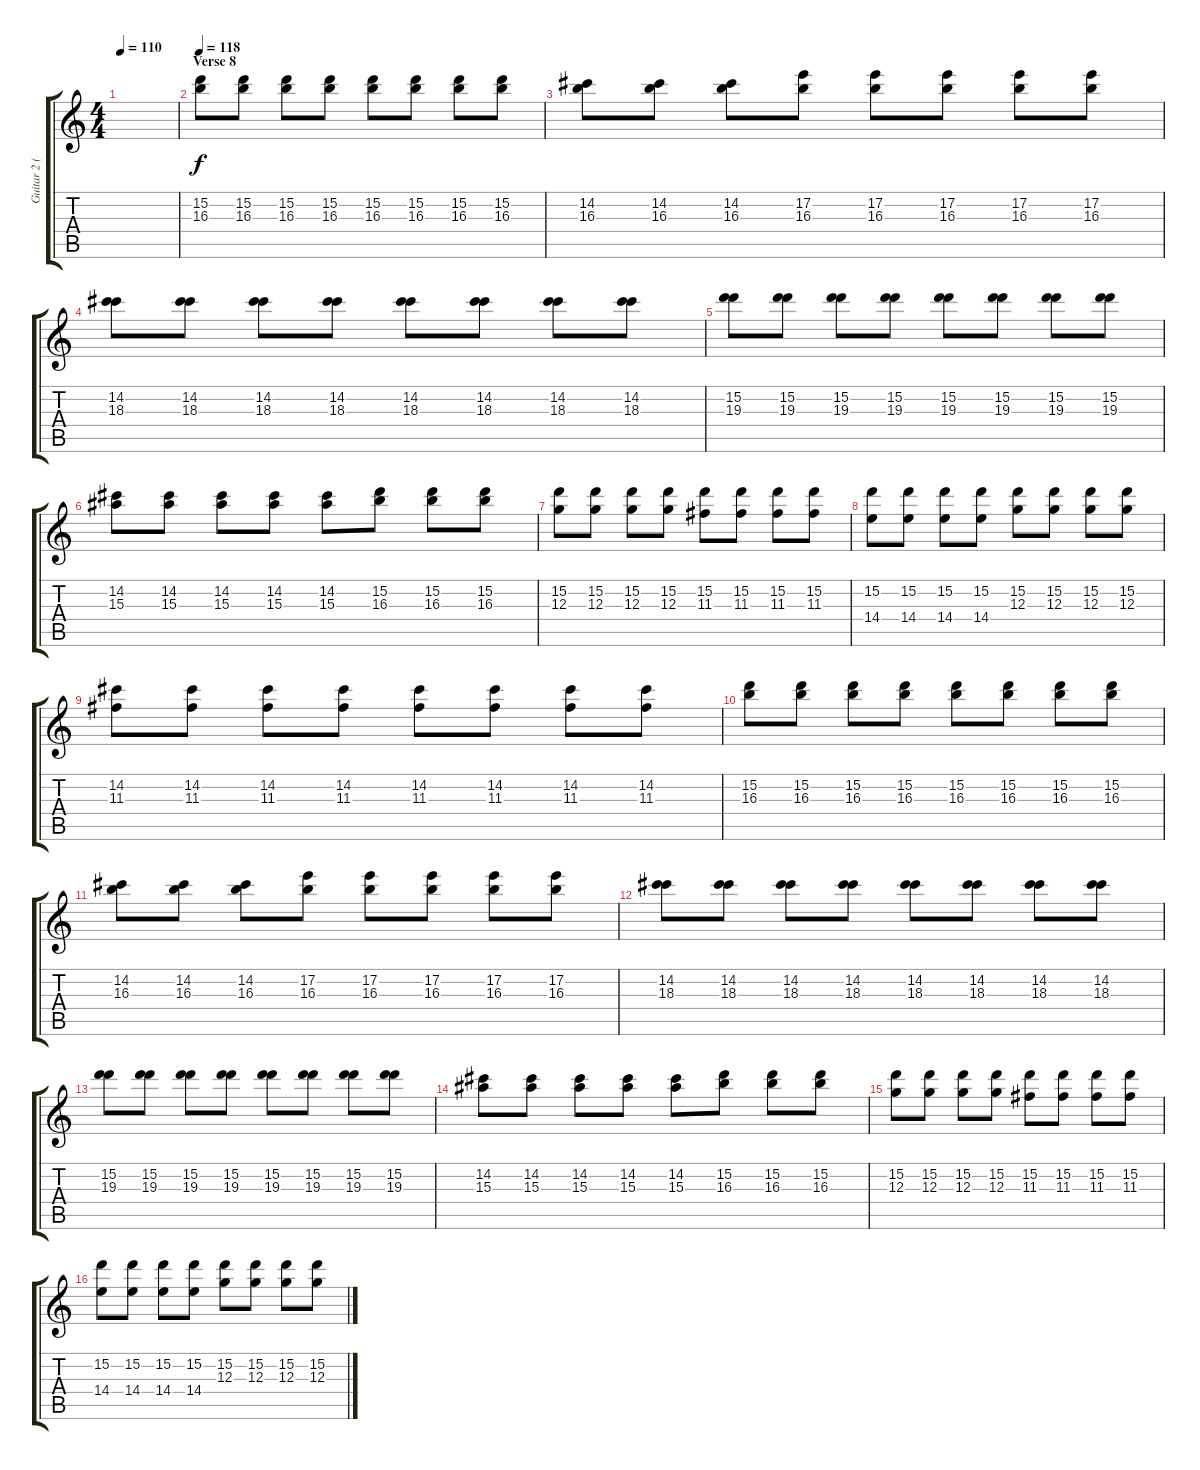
\track ("Guitar 2 (Paul)" "Guitar 2 (") {instrument acousticguitarsteel}
\staff {score tabs}
\tuning (E4 B3 G3 D3 A2 E2) {hide}
\ts (4 4)
\tempo 110
\clef g2
\ks c
|
\section ("" "Verse 8")
\tempo 118
(15.2 16.3).8{volume 13 balance 5} (15.2 16.3).8 (15.2 16.3).8 (15.2 16.3).8 (15.2 16.3).8 (15.2 16.3).8 (15.2 16.3).8 (15.2 16.3).8 |
(14.2 16.3).8 (14.2 16.3).8 (14.2 16.3).8 (17.2 16.3).8 (17.2 16.3).8 (17.2 16.3).8 (17.2 16.3).8 (17.2 16.3).8 |
(14.2 18.3).8 (14.2 18.3).8 (14.2 18.3).8 (14.2 18.3).8 (14.2 18.3).8 (14.2 18.3).8 (14.2 18.3).8 (14.2 18.3).8 |
(15.2 19.3).8 (15.2 19.3).8 (15.2 19.3).8 (15.2 19.3).8 (15.2 19.3).8 (15.2 19.3).8 (15.2 19.3).8 (15.2 19.3).8 |
(14.2 15.3).8 (14.2 15.3).8 (14.2 15.3).8 (14.2 15.3).8 (14.2 15.3).8 (15.2 16.3).8 (15.2 16.3).8 (15.2 16.3).8 |
(15.2 12.3).8 (15.2 12.3).8 (15.2 12.3).8 (15.2 12.3).8 (15.2 11.3).8 (15.2 11.3).8 (15.2 11.3).8 (15.2 11.3).8 |
(15.2 14.4).8 (15.2 14.4).8 (15.2 14.4).8 (15.2 14.4).8 (15.2 12.3).8 (15.2 12.3).8 (15.2 12.3).8 (15.2 12.3).8 |
(14.2 11.3).8 (14.2 11.3).8 (14.2 11.3).8 (14.2 11.3).8 (14.2 11.3).8 (14.2 11.3).8 (14.2 11.3).8 (14.2 11.3).8 |
(15.2 16.3).8 (15.2 16.3).8 (15.2 16.3).8 (15.2 16.3).8 (15.2 16.3).8 (15.2 16.3).8 (15.2 16.3).8 (15.2 16.3).8 |
(14.2 16.3).8 (14.2 16.3).8 (14.2 16.3).8 (17.2 16.3).8 (17.2 16.3).8 (17.2 16.3).8 (17.2 16.3).8 (17.2 16.3).8 |
(14.2 18.3).8 (14.2 18.3).8 (14.2 18.3).8 (14.2 18.3).8 (14.2 18.3).8 (14.2 18.3).8 (14.2 18.3).8 (14.2 18.3).8 |
(15.2 19.3).8 (15.2 19.3).8 (15.2 19.3).8 (15.2 19.3).8 (15.2 19.3).8 (15.2 19.3).8 (15.2 19.3).8 (15.2 19.3).8 |
(14.2 15.3).8 (14.2 15.3).8 (14.2 15.3).8 (14.2 15.3).8 (14.2 15.3).8 (15.2 16.3).8 (15.2 16.3).8 (15.2 16.3).8 |
(15.2 12.3).8 (15.2 12.3).8 (15.2 12.3).8 (15.2 12.3).8 (15.2 11.3).8 (15.2 11.3).8 (15.2 11.3).8 (15.2 11.3).8 |
(15.2 14.4).8 (15.2 14.4).8 (15.2 14.4).8 (15.2 14.4).8 (15.2 12.3).8 (15.2 12.3).8 (15.2 12.3).8 (15.2 12.3).8
